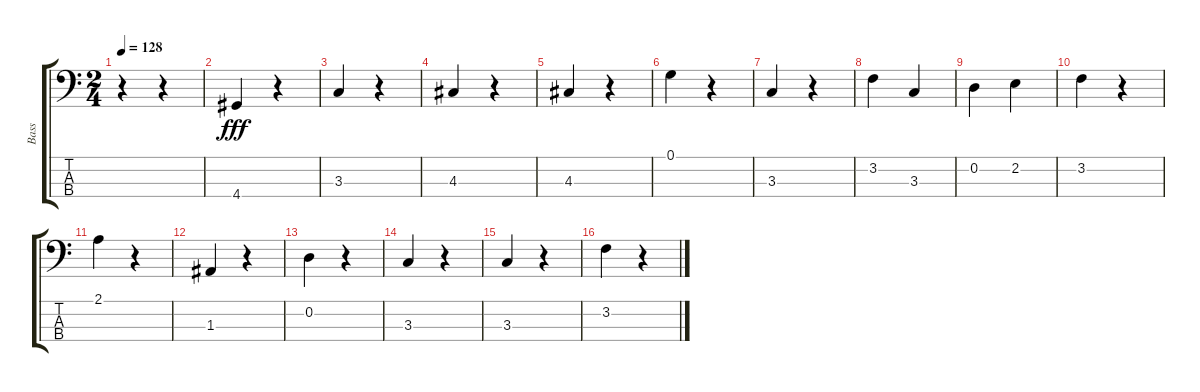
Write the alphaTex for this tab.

\track ("Bass" "Bass") {instrument fretlessbass}
\staff {score tabs}
\tuning (G2 D2 A1 E1) {hide}
\ts (2 4)
\tempo 128
\clef f4
\ks c
r.4{dy fff} r.4 |
4.4.4 r.4 |
3.3.4 r.4 |
4.3.4 r.4 |
4.3.4 r.4 |
0.1.4 r.4 |
3.3.4 r.4 |
3.2.4 3.3.4 |
0.2.4 2.2.4 |
3.2.4 r.4 |
2.1.4 r.4 |
1.3.4 r.4 |
0.2.4 r.4 |
3.3.4 r.4 |
3.3.4 r.4 |
3.2.4 r.4
